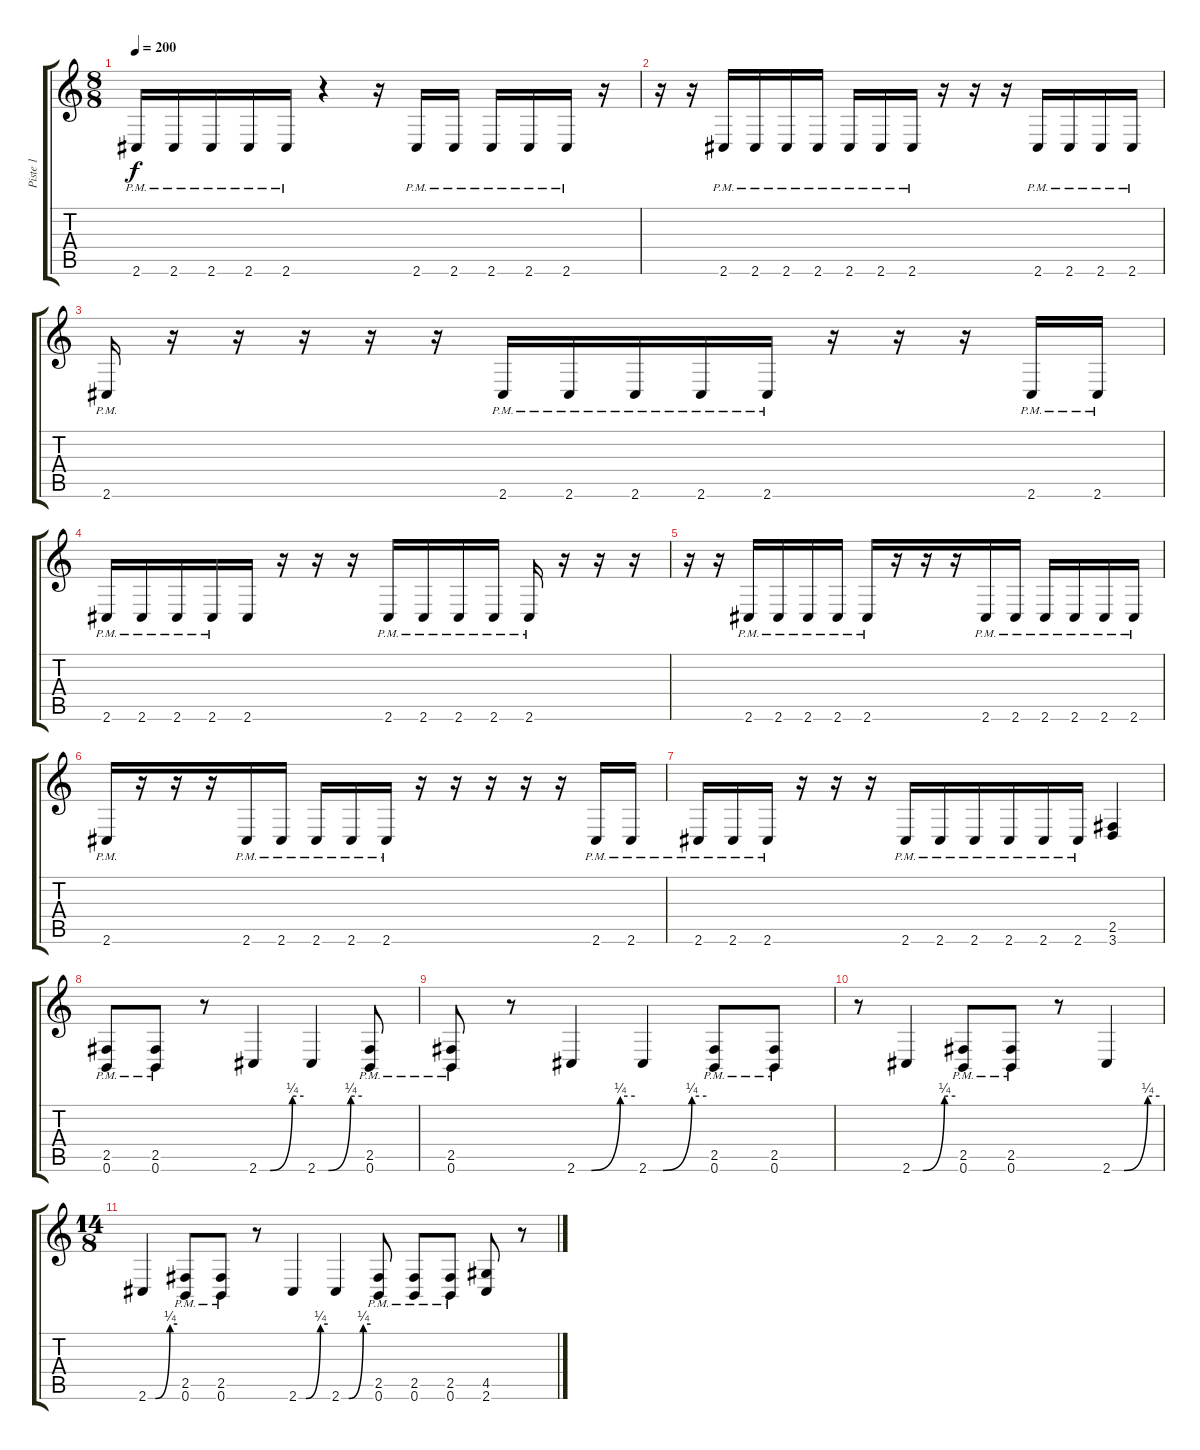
\track ("Piste 1" "Piste 1") {instrument distortionguitar}
\staff {score tabs}
\tuning (B3 Gb3 D3 A2 E2 B1) {hide}
\ts (8 8)
\tempo 200
\clef g2
\ks c
2.6{pm}.16{dy f} 2.6{pm}.16 2.6{pm}.16 2.6{pm}.16 2.6{pm}.16 r.4 r.16 2.6{pm}.16 2.6{pm}.16 2.6{pm}.16 2.6{pm}.16 2.6{pm}.16 r.16 |
r.16 r.16 2.6{pm}.16 2.6{pm}.16 2.6{pm}.16 2.6{pm}.16 2.6{pm}.16 2.6{pm}.16 2.6{pm}.16 r.16 r.16 r.16 2.6{pm}.16 2.6{pm}.16 2.6{pm}.16 2.6{pm}.16 |
2.6{pm}.16 r.16 r.16 r.16 r.16 r.16 2.6{pm}.16 2.6{pm}.16 2.6{pm}.16 2.6{pm}.16 2.6{pm}.16 r.16 r.16 r.16 2.6{pm}.16 2.6{pm}.16 |
2.6{pm}.16 2.6{pm}.16 2.6{pm}.16 2.6{pm}.16 2.6.16 r.16 r.16 r.16 2.6{pm}.16 2.6{pm}.16 2.6{pm}.16 2.6{pm}.16 2.6{pm}.16 r.16 r.16 r.16 |
r.16 r.16 2.6{pm}.16 2.6{pm}.16 2.6{pm}.16 2.6{pm}.16 2.6{pm}.16 r.16 r.16 r.16 2.6{pm}.16 2.6{pm}.16 2.6{pm}.16 2.6{pm}.16 2.6{pm}.16 2.6{pm}.16 |
2.6{pm}.16 r.16 r.16 r.16 2.6{pm}.16 2.6{pm}.16 2.6{pm}.16 2.6{pm}.16 2.6{pm}.16 r.16 r.16 r.16 r.16 r.16 2.6{pm}.16 2.6{pm}.16 |
2.6{pm}.16 2.6{pm}.16 2.6{pm}.16 r.16 r.16 r.16 2.6{pm}.16 2.6{pm}.16 2.6{pm}.16 2.6{pm}.16 2.6{pm}.16 2.6{pm}.16 (2.5 3.6).4 |
(2.5{pm} 0.6{pm}).8 (2.5{pm} 0.6{pm}).8 r.8 2.6{be (custom 0 0 15 0 45 1 60 1)}.4 2.6{be (custom 0 0 15 0 45 1 60 1)}.4 (2.5{pm} 0.6{pm}).8 |
(2.5{pm} 0.6{pm}).8 r.8 2.6{be (custom 0 0 15 0 45 1 60 1)}.4 2.6{be (custom 0 0 15 0 45 1 60 1)}.4 (2.5{pm} 0.6{pm}).8 (2.5{pm} 0.6{pm}).8 |
r.8 2.6{be (custom 0 0 15 0 45 1 60 1)}.4 (2.5{pm} 0.6{pm}).8 (2.5{pm} 0.6{pm}).8 r.8 2.6{be (custom 0 0 15 0 45 1 60 1)}.4 |
\ts (14 8)
2.6{be (custom 0 0 15 0 45 1 60 1)}.4 (2.5{pm} 0.6{pm}).8 (2.5{pm} 0.6{pm}).8 r.8 2.6{be (custom 0 0 15 0 45 1 60 1)}.4 2.6{be (custom 0 0 15 0 45 1 60 1)}.4 (2.5{pm} 0.6{pm}).8 (2.5{pm} 0.6{pm}).8 (2.5{pm} 0.6{pm}).8 (4.5 2.6).8 r.8
